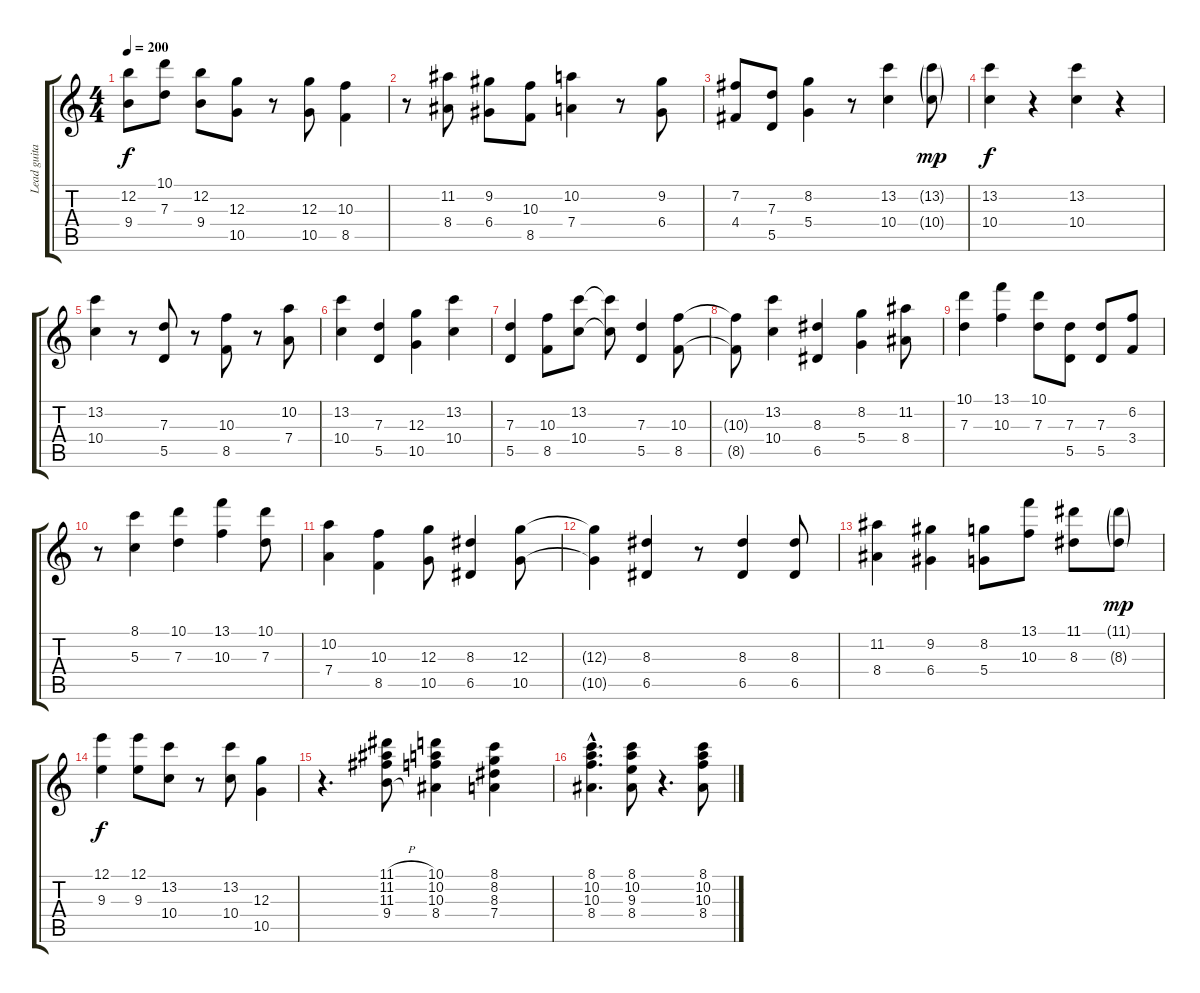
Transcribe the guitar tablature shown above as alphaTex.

\track ("Lead guitar  Wes" "Lead guita") {instrument electricguitarjazz}
\staff {score tabs}
\tuning (E4 B3 G3 D3 A2 E2) {hide}
\ts (4 4)
\tempo 200
\clef g2
\ks aminor
(12.2 9.4).8{dy f} (10.1 7.3).8 (12.2 9.4).8 (12.3 10.5).8 r.8 (12.3 10.5).8 (10.3 8.5).4 |
r.8 (11.2 8.4).8 (9.2 6.4).8 (10.3 8.5).8 (10.2 7.4).4 r.8 (9.2 6.4).8 |
(7.2 4.4).8 (7.3 5.5).8 (8.2 5.4).4 r.8 (13.2 10.4).4 (13.2{g} 10.4{g}).8{dy mp} |
(13.2 10.4).4{dy f} r.4 (13.2 10.4).4 r.4 |
(13.2 10.4).4 r.8 (7.3 5.5).8 r.8 (10.3 8.5).8 r.8 (10.2 7.4).8 |
(13.2 10.4).4 (7.3 5.5).4 (12.3 10.5).4 (13.2 10.4).4 |
(7.3 5.5).4 (10.3 8.5).8 (13.2 10.4).8 (13.2{t} 10.4{t}).8 (7.3 5.5).4 (10.3 8.5).8 |
(10.3{t} 8.5{t}).8 (13.2 10.4).4 (8.3 6.5).4 (8.2 5.4).4 (11.2 8.4).8 |
(10.1 7.3).4 (13.1 10.3).4 (10.1 7.3).8 (7.3 5.5).8 (7.3 5.5).8 (6.2 3.4).8 |
r.8 (8.1 5.3).4 (10.1 7.3).4 (13.1 10.3).4 (10.1 7.3).8 |
(10.2 7.4).4 (10.3 8.5).4 (12.3 10.5).8 (8.3 6.5).4 (12.3 10.5).8 |
(12.3{t} 10.5{t}).4 (8.3 6.5).4 r.8 (8.3 6.5).4 (8.3 6.5).8 |
(11.2 8.4).4 (9.2 6.4).4 (8.2 5.4).8 (13.1 10.3).8 (11.1 8.3).8 (11.1{g} 8.3{g}).8{dy mp} |
(12.1 9.3).4{dy f} (12.1 9.3).8 (13.2 10.4).8 r.8 (13.2 10.4).8 (12.3 10.5).4 |
r.4{d} (11.1{h} 11.2{h} 11.3{h} 9.4{h}).8 (10.1 10.2 10.3 8.4).4 (8.1 8.2 8.3 7.4).4 |
(8.1{hac} 10.2{hac} 10.3{hac} 8.4{hac}).4{d} (8.1 10.2 9.3 8.4).8 r.4{d} (8.1 10.2 10.3 8.4).8
